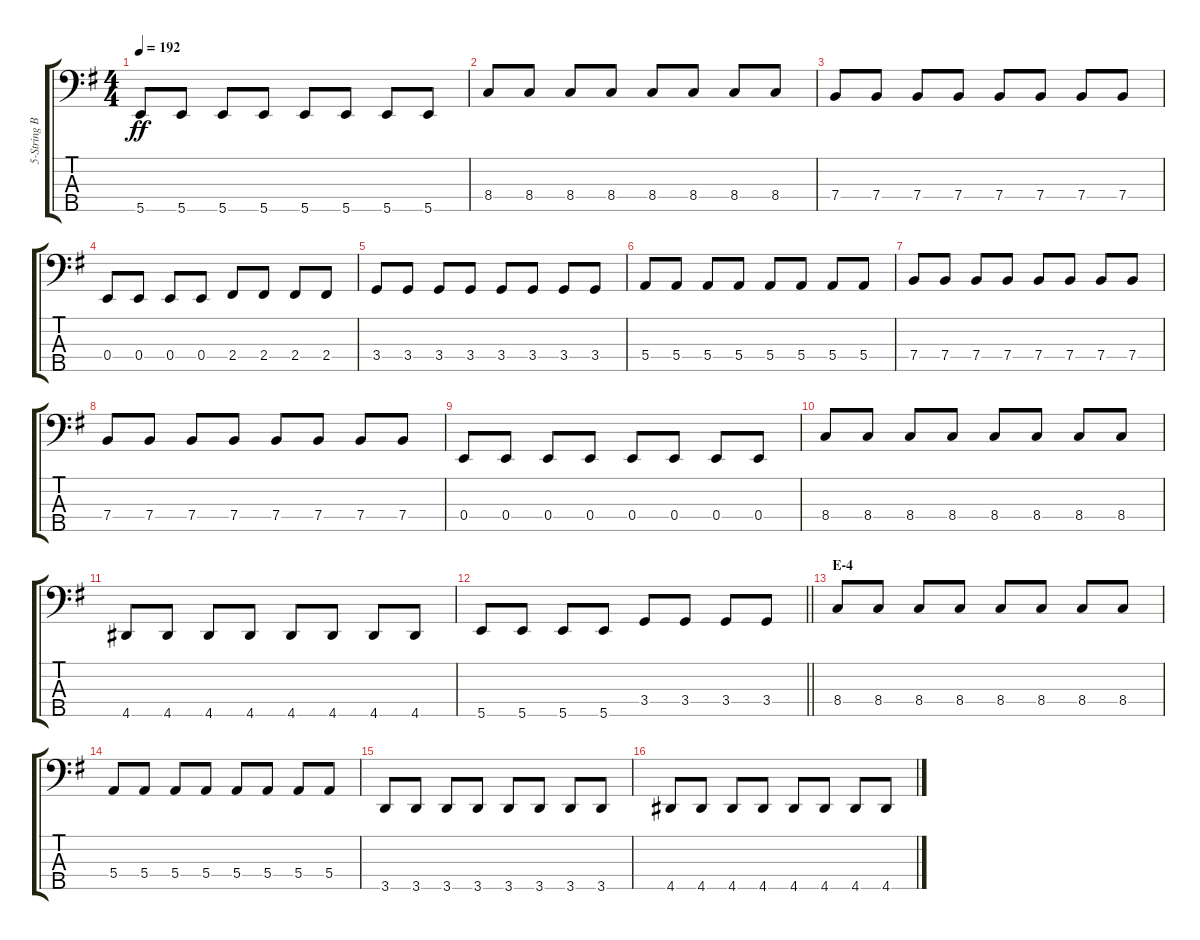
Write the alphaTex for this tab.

\track ("5-String Bass" "5-String B") {instrument electricbassfinger}
\staff {score tabs}
\tuning (G2 D2 A1 E1 B0) {hide}
\ts (4 4)
\tempo 192
\clef f4
\ks g
5.5.8{dy ff} 5.5.8 5.5.8 5.5.8 5.5.8 5.5.8 5.5.8 5.5.8 |
8.4.8 8.4.8 8.4.8 8.4.8 8.4.8 8.4.8 8.4.8 8.4.8 |
7.4.8 7.4.8 7.4.8 7.4.8 7.4.8 7.4.8 7.4.8 7.4.8 |
0.4.8 0.4.8 0.4.8 0.4.8 2.4.8 2.4.8 2.4.8 2.4.8 |
3.4.8 3.4.8 3.4.8 3.4.8 3.4.8 3.4.8 3.4.8 3.4.8 |
5.4.8 5.4.8 5.4.8 5.4.8 5.4.8 5.4.8 5.4.8 5.4.8 |
7.4.8 7.4.8 7.4.8 7.4.8 7.4.8 7.4.8 7.4.8 7.4.8 |
7.4.8 7.4.8 7.4.8 7.4.8 7.4.8 7.4.8 7.4.8 7.4.8 |
0.4.8 0.4.8 0.4.8 0.4.8 0.4.8 0.4.8 0.4.8 0.4.8 |
8.4.8 8.4.8 8.4.8 8.4.8 8.4.8 8.4.8 8.4.8 8.4.8 |
4.5.8 4.5.8 4.5.8 4.5.8 4.5.8 4.5.8 4.5.8 4.5.8 |
\barLineRight lightlight
5.5.8 5.5.8 5.5.8 5.5.8 3.4.8 3.4.8 3.4.8 3.4.8 |
\section ("" "E-4")
8.4.8 8.4.8 8.4.8 8.4.8 8.4.8 8.4.8 8.4.8 8.4.8 |
5.4.8 5.4.8 5.4.8 5.4.8 5.4.8 5.4.8 5.4.8 5.4.8 |
3.5.8 3.5.8 3.5.8 3.5.8 3.5.8 3.5.8 3.5.8 3.5.8 |
4.5.8 4.5.8 4.5.8 4.5.8 4.5.8 4.5.8 4.5.8 4.5.8
